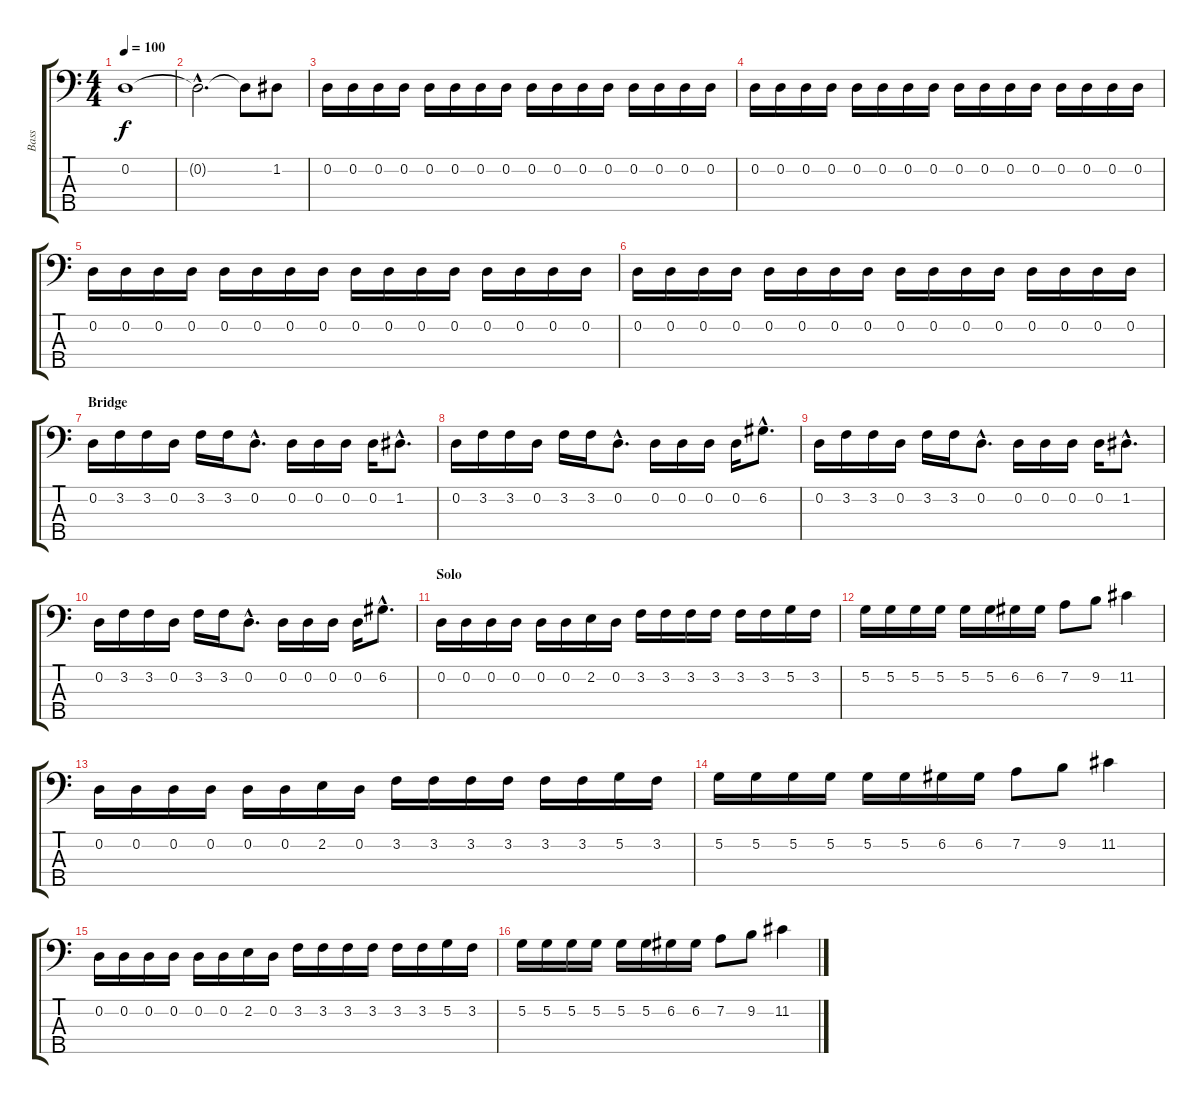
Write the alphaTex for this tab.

\track ("Bass" "Bass") {instrument electricbasspick}
\staff {score tabs}
\tuning (G2 D2 A1 E1 B0) {hide}
\ts (4 4)
\tempo 100
\clef f4
\ks c
0.2{t}.1{dy f} |
0.2{hac t}.2{d} 0.2{t}.8 1.2.8 |
0.2.16 0.2.16 0.2.16 0.2.16 0.2.16 0.2.16 0.2.16 0.2.16 0.2.16 0.2.16 0.2.16 0.2.16 0.2.16 0.2.16 0.2.16 0.2.16 |
0.2.16 0.2.16 0.2.16 0.2.16 0.2.16 0.2.16 0.2.16 0.2.16 0.2.16 0.2.16 0.2.16 0.2.16 0.2.16 0.2.16 0.2.16 0.2.16 |
0.2.16 0.2.16 0.2.16 0.2.16 0.2.16 0.2.16 0.2.16 0.2.16 0.2.16 0.2.16 0.2.16 0.2.16 0.2.16 0.2.16 0.2.16 0.2.16 |
0.2.16 0.2.16 0.2.16 0.2.16 0.2.16 0.2.16 0.2.16 0.2.16 0.2.16 0.2.16 0.2.16 0.2.16 0.2.16 0.2.16 0.2.16 0.2.16 |
\section ("" "Bridge")
0.2.16 3.2.16 3.2.16 0.2.16 3.2.16 3.2.16 0.2{hac}.8{d} 0.2.16 0.2.16 0.2.16 0.2.16 1.2{hac}.8{d} |
0.2.16 3.2.16 3.2.16 0.2.16 3.2.16 3.2.16 0.2{hac}.8{d} 0.2.16 0.2.16 0.2.16 0.2.16 6.2{hac}.8{d} |
0.2.16 3.2.16 3.2.16 0.2.16 3.2.16 3.2.16 0.2{hac}.8{d} 0.2.16 0.2.16 0.2.16 0.2.16 1.2{hac}.8{d} |
0.2.16 3.2.16 3.2.16 0.2.16 3.2.16 3.2.16 0.2{hac}.8{d} 0.2.16 0.2.16 0.2.16 0.2.16 6.2{hac}.8{d} |
\section ("" "Solo")
0.2.16 0.2.16 0.2.16 0.2.16 0.2.16 0.2.16 2.2.16 0.2.16 3.2.16 3.2.16 3.2.16 3.2.16 3.2.16 3.2.16 5.2.16 3.2.16 |
5.2.16 5.2.16 5.2.16 5.2.16 5.2.16 5.2.16 6.2.16 6.2.16 7.2.8 9.2.8 11.2.4 |
0.2.16 0.2.16 0.2.16 0.2.16 0.2.16 0.2.16 2.2.16 0.2.16 3.2.16 3.2.16 3.2.16 3.2.16 3.2.16 3.2.16 5.2.16 3.2.16 |
5.2.16 5.2.16 5.2.16 5.2.16 5.2.16 5.2.16 6.2.16 6.2.16 7.2.8 9.2.8 11.2.4 |
0.2.16 0.2.16 0.2.16 0.2.16 0.2.16 0.2.16 2.2.16 0.2.16 3.2.16 3.2.16 3.2.16 3.2.16 3.2.16 3.2.16 5.2.16 3.2.16 |
5.2.16 5.2.16 5.2.16 5.2.16 5.2.16 5.2.16 6.2.16 6.2.16 7.2.8 9.2.8 11.2.4
